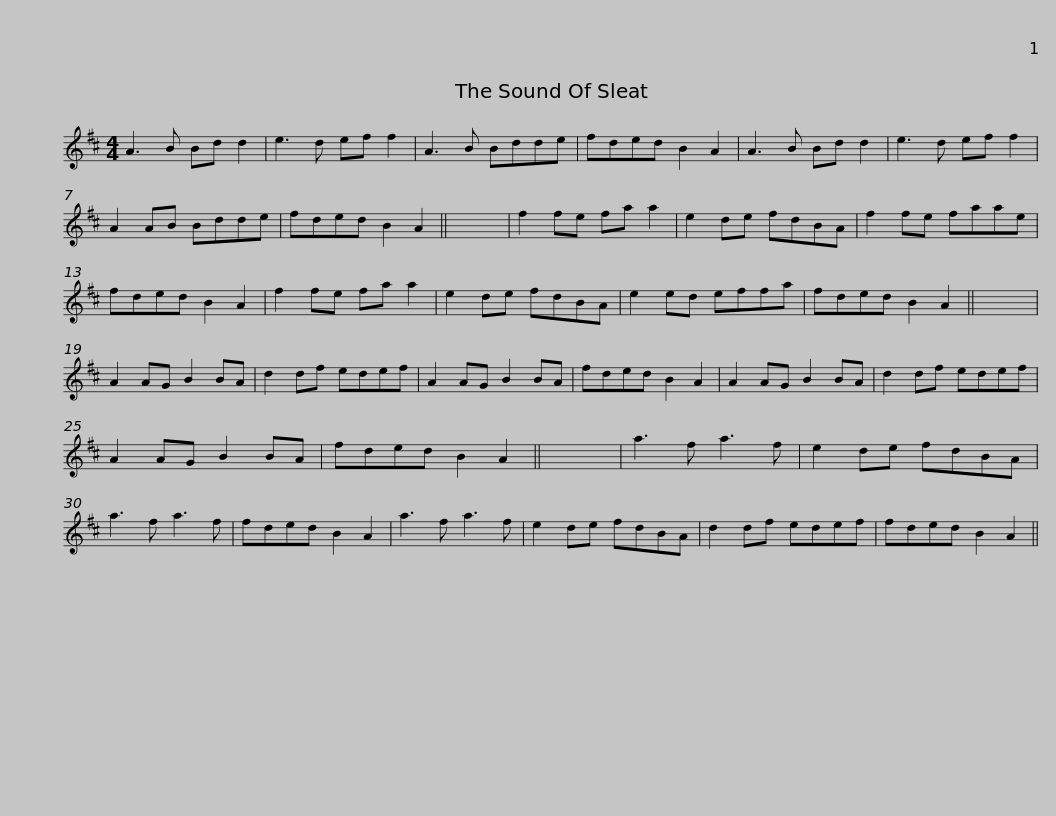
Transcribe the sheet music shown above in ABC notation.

X:1
L:1/8
M:4/4
I:linebreak $
K:D
V:1 treble
V:1
 A3 B Bd d2 | e3 d ef f2 | A3 B Bdde | fded B2 A2 | A3 B Bd d2 | %5
 e3 d ef f2 | A2 AB Bdde |$ fded B2 A2 || x8 | f2 fe fa a2 | %10
 e2 de fdBA | f2 fe faae | fded B2 A2 | f2 fe fa a2 |$ e2 de fdBA | %15
 e2 ed effa | fded B2 A2 || x8 | A2 AG B2 BA | d2 df edef | %20
 A2 AG B2 BA |$ fded B2 A2 | A2 AG B2 BA | d2 df edef | A2 AG B2 BA | %25
 fded B2 A2 || x8 | a3 f a3 f |$ e2 de fdBA | a3 f a3 f | %30
 fded B2 A2 | a3 f a3 f | e2 de fdBA | d2 df edef | fded B2 A2 || %35
